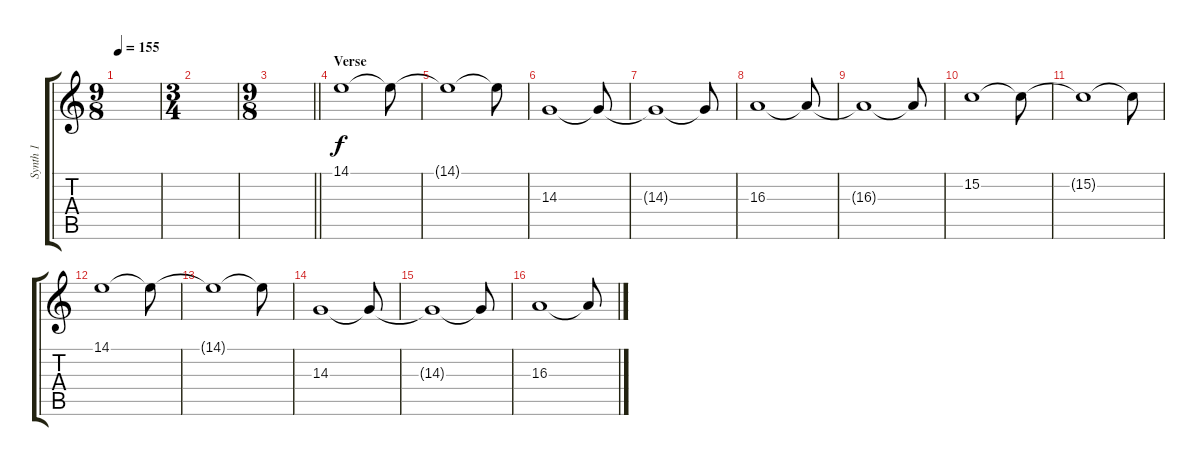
\track ("Synth 1" "Synth 1") {instrument pad2warm}
\staff {score tabs}
\tuning (D4 A3 F3 C3 G2 C2) {hide}
\ts (9 8)
\tempo 155
\clef g2
\ks c
|
\ts (3 4)
|
\ts (9 8)
\barLineRight lightlight
|
\section ("" "Verse")
14.1.1{volume 10} 14.1{t}.8 |
14.1{t}.1 14.1{t}.8 |
14.3.1 14.3{t}.8 |
14.3{t}.1 14.3{t}.8 |
16.3.1 16.3{t}.8 |
16.3{t}.1 16.3{t}.8 |
15.2.1 15.2{t}.8 |
15.2{t}.1 15.2{t}.8 |
14.1.1 14.1{t}.8 |
14.1{t}.1 14.1{t}.8 |
14.3.1 14.3{t}.8 |
14.3{t}.1 14.3{t}.8 |
16.3.1 16.3{t}.8
